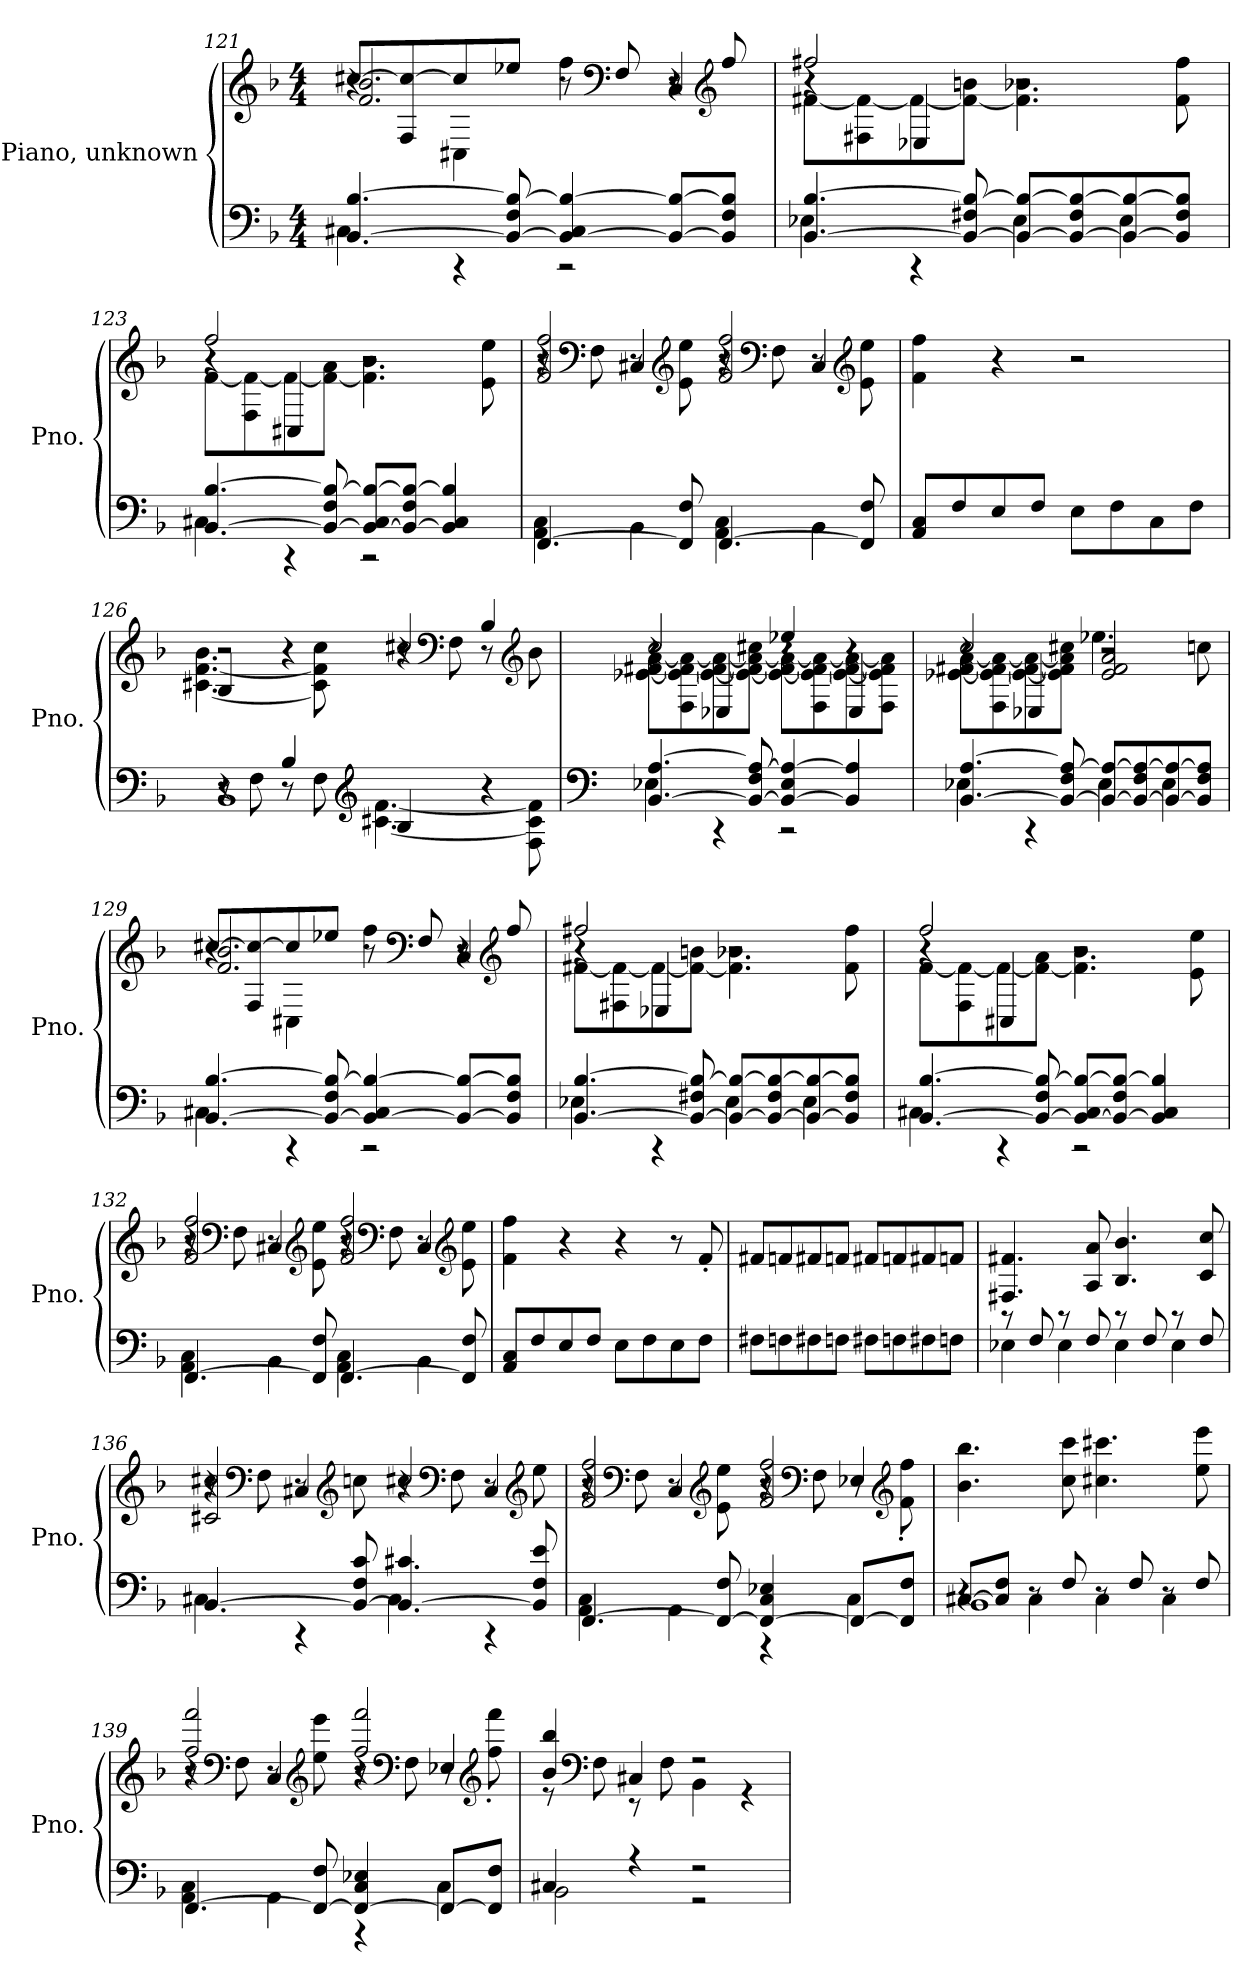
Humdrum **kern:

**kern	**kern
*part1	*part1
*staff2	*staff1
*I"Piano, unknown	*
*I'Pno.	*
!!LO:LB:g=z
*clefF4	*clefG2
*k[b-]	*k[b-]
*M4/4	*M4/4
=121	=121
*^	*^
*	*	*	*^
[4.BB-/ [4.B-/	4C#X\	[8cc#X/L	4r	2.f/ 2.b-/
.	.	8F/ 8cc#/_	.	.
.	4r	8cc#/]	4C#X\	.
8BB-/_ 8F/ 8B-/_	.	8ee-X/J	.	.
4BB-/_ 4C#/ 4B-/_	2r	8r	4ff\	.
*	*	*clefF4	*	*
.	.	8F/	.	.
8BB-/_ 8B-/_L	.	8r	4r	4C#/
*	*	*clefG2	*	*
8BB-/] 8F/ 8B-/]J	.	8ff/	.	.
=122	=122	=122	=122	=122
[4.BB-/ [4.B-/	4E-X\	2ff#X/	[8f#X\L	4r
.	.	.	8F#X\ 8f#\_	.
.	4r	.	8f#\_	4E-X/
8BB-/_ 8F#X/ 8B-/_	.	.	8f#\_ 8bn\J	.
8BB-/_ 8B-/_L	4E-\	2r	4.f#\] 4.b-X\	2r
8BB-/_ 8F#/ 8B-/_	.	.	.	.
8BB-/_ 8B-/_	4E-\	.	.	.
8BB-/] 8F#/ 8B-/]J	.	.	8f#\ 8ff#\	.
!!LO:PB:g=z	!!	!!
=123	=123	=123	=123	=123
[4.BB-/ [4.B-/	4C#X\	2ff/	[8f\L	4r
.	.	.	8F\ 8f\_	.
.	4r	.	8f\_	4C#X/
8BB-/_ 8F/ 8B-/_	.	.	8f\_ 8a\J	.
8BB-/_ 8C#/ 8B-/_L	2r	2r	4.f\] 4.b-\	2r
8BB-/_ 8F/ 8B-/_J	.	.	.	.
4BB-/] 4C#/ 4B-/]	.	.	.	.
.	.	.	8e\ 8ee\	.
=124	=124	=124	=124	=124
[4.FF/	4AA\ 4C\	2f/ 2ff/	8r	4r
*	*	*clefF4	*	*
.	.	.	8F\	.
.	4BB-\	.	8r	4C#X/
*	*	*clefG2	*	*
8FF/] 8F/	.	.	8e\ 8ee\	.
[4.FF/	4AA\ 4C\	2f/ 2ff/	8r	4r
*	*	*clefF4	*	*
.	.	.	8F\	.
.	4BB-\	.	8r	4C#/
*	*	*clefG2	*	*
8FF/] 8F/	.	.	8e\ 8ee\	.
*v	*v	*	*	*
*	*v	*v	*v
=125	=125
8AA/ 8C/L	4f\ 4ff\
8F/	.
8E/	4r
8F/J	.
8E\L	2r
8F\	.
8C\	.
8F\J	.
!!LO:LB:g=z
=126	=126
*^	*^
*	*^	*	*^
4r	8r	1BB-	4B-/	[4.c#X\ [4.f\ 4.b-\	2r
.	8F\	.	.	.	.
4B-/	8r	.	4r	.	.
.	8F\	.	.	8c#\] 8f\] 8cc\	.
*clefG2	*	*	*	*	*
4B-/	[4.c#X\ [4.f\	.	2cc#X/	8r	4r
*	*	*	*clefF4	*	*
.	.	.	.	8F\	.
4r	.	.	.	8r	4B-/
*	*	*	*clefG2	*	*
.	8F\ 8c#\] 8f\]	.	.	8b-\	.
*v	*v	*v	*	*	*
=127	=127	=127	=127
*clefF4	*	*	*
*^	*	*	*
[4.BB-/ [4.A/	4E-X\	2cc/	[8e-X\ [8f#X\ [8a\L	4r
.	.	.	8F\ 8e-\_ 8f#\_ 8a\_	.
.	4r	.	8e-\_ 8f#\_ 8a\_	4E-X/
8BB-/_ 8F/ 8A/_	.	.	8e-\_ 8f#\_ 8a\_ 8cc#X\J	.
4BB-/_ 4E-/ 4A/_	2r	4ee-X/	8e-\_ 8f#\_ 8a\_L	4r
.	.	.	8F\ 8e-\_ 8f#\_ 8a\_	.
4BB-/] 4A/]	.	4r	8e-\_ 8f#\_ 8a\_	4E-/
.	.	.	8F\ 8e-\] 8f#\] 8a\]J	.
!!LO:LB:g=z	!!	!!
=128	=128	=128	=128	=128
[4.BB-/ [4.A/	4E-X\	2cc/	[8e-X\ [8f#X\ [8a\L	4r
.	.	.	8F\ 8e-\_ 8f#\_ 8a\_	.
.	4r	.	8e-\_ 8f#\_ 8a\_	4E-X/
8BB-/_ 8F/ 8A/_	.	.	8e-\] 8f#\] 8a\] 8cc#X\J	.
8BB-/_ 8A/_L	4E-\	2e-/ 2f#/ 2a/	4.ee-X\	2r
8BB-/_ 8F/ 8A/_	.	.	.	.
8BB-/_ 8A/_	4E-\	.	.	.
8BB-/] 8F/ 8A/]J	.	.	8ccn\	.
=129	=129	=129	=129	=129
[4.BB-/ [4.B-/	4C#X\	[8cc#X/L	4r	2.f/ 2.b-/
.	.	8F/ 8cc#/_	.	.
.	4r	8cc#/]	4C#X\	.
8BB-/_ 8F/ 8B-/_	.	8ee-X/J	.	.
4BB-/_ 4C#/ 4B-/_	2r	8r	4ff\	.
*	*	*clefF4	*	*
.	.	8F/	.	.
8BB-/_ 8B-/_L	.	8r	4r	4C#/
*	*	*clefG2	*	*
8BB-/] 8F/ 8B-/]J	.	8ff/	.	.
!!LO:LB:g=z	!!	!!
=130	=130	=130	=130	=130
[4.BB-/ [4.B-/	4E-X\	2ff#X/	[8f#X\L	4r
.	.	.	8F#X\ 8f#\_	.
.	4r	.	8f#\_	4E-X/
8BB-/_ 8F#X/ 8B-/_	.	.	8f#\_ 8bn\J	.
8BB-/_ 8B-/_L	4E-\	2r	4.f#\] 4.b-X\	2r
8BB-/_ 8F#/ 8B-/_	.	.	.	.
8BB-/_ 8B-/_	4E-\	.	.	.
8BB-/] 8F#/ 8B-/]J	.	.	8f#\ 8ff#\	.
=131	=131	=131	=131	=131
[4.BB-/ [4.B-/	4C#X\	2ff/	[8f\L	4r
.	.	.	8F\ 8f\_	.
.	4r	.	8f\_	4C#X/
8BB-/_ 8F/ 8B-/_	.	.	8f\_ 8a\J	.
8BB-/_ 8C#/ 8B-/_L	2r	2r	4.f\] 4.b-\	2r
8BB-/_ 8F/ 8B-/_J	.	.	.	.
4BB-/] 4C#/ 4B-/]	.	.	.	.
.	.	.	8e\ 8ee\	.
!!LO:LB:g=z	!!	!!
=132	=132	=132	=132	=132
[4.FF/	4AA\ 4C\	2f/ 2ff/	8r	4r
*	*	*clefF4	*	*
.	.	.	8F\	.
.	4BB-\	.	8r	4C#X/
*	*	*clefG2	*	*
8FF/] 8F/	.	.	8e\ 8ee\	.
[4.FF/	4AA\ 4C\	2f/ 2ff/	8r	4r
*	*	*clefF4	*	*
.	.	.	8F\	.
.	4BB-\	.	8r	4C#/
*	*	*clefG2	*	*
8FF/] 8F/	.	.	8e\ 8ee\	.
*v	*v	*	*	*
*	*v	*v	*v
=133	=133
8AA/ 8C/L	4f\ 4ff\
8F/	.
8E/	4r
8F/J	.
8E\L	4r
8F\	.
8E\	8r
8F\J	8f'/
=134	=134
8F#X\L	8f#X/L
8Fn\	8fn/
8F#X\	8f#X/
8Fn\J	8fn/J
8F#X\L	8f#X/L
8Fn\	8fn/
8F#X\	8f#X/
8Fn\J	8fn/J
!!LO:LB:g=z
=135	=135
*^	*
8r	4E-X\	4.F#X/ 4.f#X/
8F/	.	.
8r	4E-\	.
8F/	.	8A/ 8a/
8r	4E-\	4.B-/ 4.b-/
8F/	.	.
8r	4E-\	.
8F/	.	8c/ 8cc/
=136	=136	=136
*	*	*^
*	*	*	*^
[4.BB-/	4C#X\	2c#X/ 2cc#X/	8r	4r
*	*	*clefF4	*	*
.	.	.	8F\	.
.	4r	.	8r	4C#X/
*	*	*clefG2	*	*
8BB-/_ 8F/ 8c/	.	.	8ccn\	.
4.BB-/_ 4.c#X/	4C#\	2cc#X/	8r	4r
*	*	*clefF4	*	*
.	.	.	8F\	.
.	4r	.	8r	4C#/
*	*	*clefG2	*	*
8BB-/] 8F/ 8e/	.	.	8ee\	.
!!LO:PB:g=z	!!	!!
=137	=137	=137	=137	=137
[4.FF/	4AA\ 4C\	2f/ 2ff/	8r	4r
*	*	*clefF4	*	*
.	.	.	8F\	.
.	4AA\	.	8r	4C/
*	*	*clefG2	*	*
8FF/_ 8F/	.	.	8e\ 8ee\	.
4FF/_ 4C/ 4E-X/	4r	2f/ 2ff/	8r	4r
*	*	*clefF4	*	*
.	.	.	8F\	.
8FF/L_	4C\	.	8r	4E-X/
*	*	*clefG2	*	*
8FF/] 8F/J	.	.	8f\' 8ff\'	.
*	*	*v	*v	*v
=138	=138	=138
*	*^	*
[8C#X/L	4r	1BB-	4.b-\ 4.bb-\
8C#/] 8F/J	.	.	.
8r	4C#\	.	.
8F/	.	.	8cc\ 8ccc\
8r	4C#\	.	4.cc#X\ 4.ccc#X\
8F/	.	.	.
8r	4C#\	.	.
8F/	.	.	8ee\ 8eee\
*	*v	*v	*
!!LO:LB:g=z
=139	=139	=139
*	*	*^
*	*	*	*^
[4.FF/	4AA\ 4C\	2ff/ 2fff/	8r	4r
*	*	*clefF4	*	*
.	.	.	8F\	.
.	4AA\	.	8r	4C/
*	*	*clefG2	*	*
8FF/_ 8F/	.	.	8ee\ 8eee\	.
4FF/_ 4C/ 4E-X/	4r	2ff/ 2fff/	8r	4r
*	*	*clefF4	*	*
.	.	.	8F\	.
8FF/L_	4C\	.	8r	4E-X/
*	*	*clefG2	*	*
8FF/] 8F/J	.	.	8ff\' 8fff\'	.
*	*	*	*v	*v
=140	=140	=140	=140
4C#X/	2BB-\	4b-/ 4bb-/	8r
*	*	*clefF4	*
.	.	.	8F\
4r	.	4C#X/	8r
.	.	.	8F\
2r	2r	2r	4BB-\
.	.	.	4r
*v	*v	*	*
*	*v	*v
=	=
*-	*-
